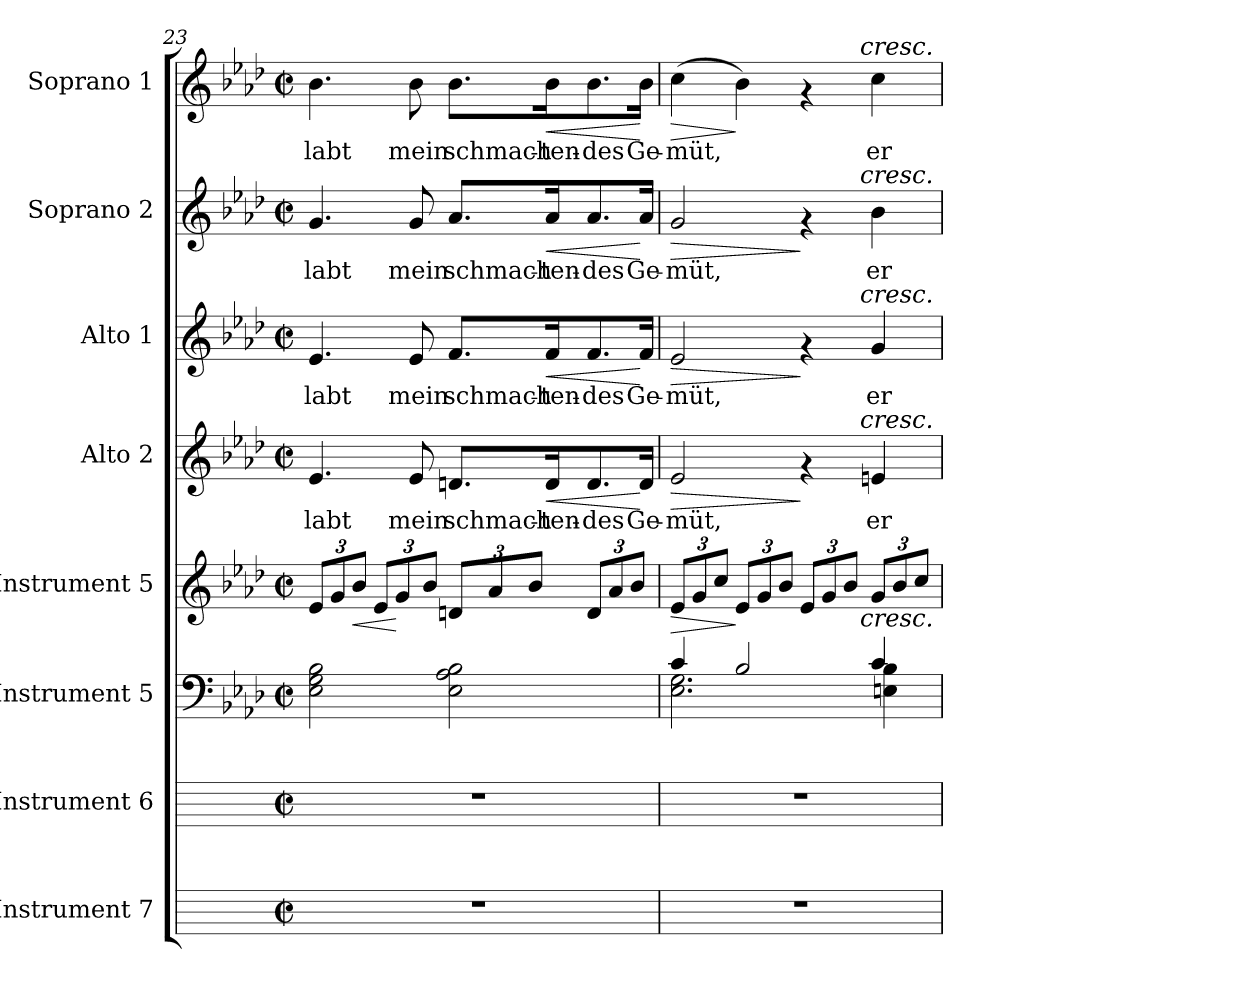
**kern	**kern	**kern	**kern	**dynam	**kern	**text	**dynam	**kern	**text	**dynam	**kern	**text	**dynam	**kern	**text	**dynam
*part8	*part7	*part6	*part5	*part5	*part4	*part4	*part4	*part3	*part3	*part3	*part2	*part2	*part2	*part1	*part1	*part1
*staff8	*staff7	*staff6	*staff5	*staff5	*staff4	*staff4	*staff4	*staff3	*staff3	*staff3	*staff2	*staff2	*staff2	*staff1	*staff1	*staff1
*I"Instrument 7	*I"Instrument 6	*I"Instrument 5	*I"Instrument 5	*	*I"Alto 2	*	*	*I"Alto 1	*	*	*I"Soprano 2	*	*	*I"Soprano 1	*	*
*	*	*clefF4	*clefG2	*	*clefG2	*	*	*clefG2	*	*	*clefG2	*	*	*clefG2	*	*
*k[]	*k[]	*k[b-e-a-d-]	*k[b-e-a-d-]	*	*k[b-e-a-d-]	*	*	*k[b-e-a-d-]	*	*	*k[b-e-a-d-]	*	*	*k[b-e-a-d-]	*	*
*C:	*C:	*A-:	*A-:	*	*A-:	*	*	*A-:	*	*	*A-:	*	*	*A-:	*	*
*M2/2	*M2/2	*M2/2	*M2/2	*	*M2/2	*	*	*M2/2	*	*	*M2/2	*	*	*M2/2	*	*
*met(c|)	*met(c|)	*met(c|)	*met(c|)	*	*met(c|)	*	*	*met(c|)	*	*	*met(c|)	*	*	*met(c|)	*	*
*	*	*	*Xbrackettup	*	*	*	*	*	*	*	*	*	*	*	*	*
=23	=23	=23	=23	=23	=23	=23	=23	=23	=23	=23	=23	=23	=23	=23	=23	=23
!	!	!	!	!	!	!LO:LY:b:cj	!	!	!LO:LY:b:cj	!	!	!LO:LY:b:cj	!	!	!LO:LY:b:cj	!
1r	1r	2G\ 2E-\ 2B-\	12e-/L	.	4.e-/	labt	.	4.e-/	labt	.	4.g/	labt	.	4.b-\	labt	.
.	.	.	12g/	.	.	.	.	.	.	.	.	.	.	.	.	.
!	!	!	!	!LO:HP:b	!	!	!	!	!	!	!	!	!	!	!	!
.	.	.	12b-/J	<	.	.	.	.	.	.	.	.	.	.	.	.
.	.	.	12e-/L	.	.	.	.	.	.	.	.	.	.	.	.	.
.	.	.	12g/	[	.	.	.	.	.	.	.	.	.	.	.	.
!	!	!	!	!	!	!LO:LY:b:cj	!	!	!LO:LY:b:cj	!	!	!LO:LY:b:cj	!	!	!LO:LY:b:cj	!
.	.	.	.	.	8e-/	mein	.	8e-/	mein	.	8g/	mein	.	8b-\	mein	.
.	.	.	12b-/J	.	.	.	.	.	.	.	.	.	.	.	.	.
!	!	!	!	!	!	!LO:LY:b:cj	!	!	!LO:LY:b:cj	!	!	!LO:LY:b:cj	!	!	!LO:LY:b:cj	!
.	.	2B-\ 2A-\ 2E-\	12dn/L	.	8.dn/L	schmach-	.	8.f/L	schmach-	.	8.a-/L	schmach-	.	8.b-\L	schmach-	.
.	.	.	12a-/	.	.	.	.	.	.	.	.	.	.	.	.	.
.	.	.	12b-/J	.	.	.	.	.	.	.	.	.	.	.	.	.
!	!	!	!	!	!	!LO:LY:b:cj	!LO:HP:b	!	!LO:LY:b:cj	!LO:HP:b	!	!LO:LY:b:cj	!LO:HP:b	!	!LO:LY:b:cj	!LO:HP:b
.	.	.	.	.	16d/K	-ten-	<	16f/K	-ten-	<	16a-/K	-ten-	<	16b-\K	-ten-	<
!	!	!	!	!	!	!LO:LY:b:cj	!	!	!LO:LY:b:cj	!	!	!LO:LY:b:cj	!	!	!LO:LY:b:cj	!
.	.	.	12d/L	.	8.d/	-des	.	8.f/	-des	.	8.a-/	-des	.	8.b-\	-des	.
.	.	.	12a-/	.	.	.	.	.	.	.	.	.	.	.	.	.
.	.	.	12b-/J	.	.	.	.	.	.	.	.	.	.	.	.	.
!	!	!	!	!	!	!LO:LY:b:cj	!	!	!LO:LY:b:cj	!	!	!LO:LY:b:cj	!	!	!LO:LY:b:cj	!
.	.	.	.	.	16d/Jk	Ge-	[	16f/Jk	Ge-	[	16a-/Jk	Ge-	[	16b-\Jk	Ge-	[
=24	=24	=24	=24	=24	=24	=24	=24	=24	=24	=24	=24	=24	=24	=24	=24	=24
*	*	*^	*	*	*	*	*	*	*	*	*	*	*	*	*	*
!	!	!	!	!	!LO:HP:b	!	!LO:LY:b:cj	!LO:HP:b	!	!LO:LY:b:cj	!LO:HP:b	!	!LO:LY:b:cj	!LO:HP:b	!	!LO:LY:b:cj	!LO:HP:b
*	*	*	*	*^	*	*^	*	*	*^	*	*	*^	*	*	*^	*	*
1r	1r	4c/	2.G\ 2.E-\	12e-/L	2ryy	>	2e-/	2ryy	-müt,	>	2e-/	2ryy	-müt,	>	2g/	2ryy	-müt,	>	(>4cc\	2ryy	-müt,	>
.	.	.	.	12g/	.	.	.	.	.	.	.	.	.	.	.	.	.	.	.	.	.	.
.	.	.	.	12cc/J	.	.	.	.	.	.	.	.	.	.	.	.	.	.	.	.	.	.
!	!	!	!	!	!	!	!	!	!	!	!	!	!	!	!	!	!	!	!	!	!LO:LY:b:cj	!
.	.	2B-/	.	12e-/L	.	]	.	.	.	.	.	.	.	.	.	.	.	.	4b-\)	.	.	]
.	.	.	.	12g/	.	.	.	.	.	.	.	.	.	.	.	.	.	.	.	.	.	.
.	.	.	.	12b-/J	.	.	.	.	.	.	.	.	.	.	.	.	.	.	.	.	.	.
.	.	.	.	12e-/L	8..ryy	.	4rf	8..ryy	.	]	4rf	8..ryy	.	]	4rf	8..ryy	.	]	4rf	8..ryy	.	.
.	.	.	.	12g/	.	.	.	.	.	.	.	.	.	.	.	.	.	.	.	.	.	.
.	.	.	.	12b-/J	.	.	.	.	.	.	.	.	.	.	.	.	.	.	.	.	.	.
!	!	!	!	!	!	!	!	!	!	!	!	!	!	!	!	!	!	!	!	!LO:TX:a:i:t=cresc.	!	!
!	!	!	!	!	!	!	!	!	!	!	!	!	!	!	!	!LO:TX:a:i:t=cresc.	!	!	!	!	!	!
!	!	!	!	!	!	!	!	!	!	!	!	!LO:TX:a:i:t=cresc.	!	!	!	!	!	!	!	!	!	!
!	!	!	!	!	!	!	!	!LO:TX:a:i:t=cresc.	!	!	!	!	!	!	!	!	!	!	!	!	!	!
!	!	!	!	!	!LO:TX:b:i:t=cresc.	!	!	!	!	!	!	!	!	!	!	!	!	!	!	!	!	!
.	.	.	.	.	4ryy	.	.	4ryy	.	.	.	4ryy	.	.	.	4ryy	.	.	.	4ryy	.	.
!	!	!	!	!	!	!	!	!	!LO:LY:b:cj	!	!	!	!LO:LY:b:cj	!	!	!	!LO:LY:b:cj	!	!	!	!LO:LY:b:cj	!
.	.	4c/	4B-\ 4En\	12g/L	.	.	4en/	.	er	.	4g/	.	er	.	4b-\	.	er	.	4cc\	.	er	.
.	.	.	.	12b-/	.	.	.	.	.	.	.	.	.	.	.	.	.	.	.	.	.	.
.	.	.	.	12cc/J	.	.	.	.	.	.	.	.	.	.	.	.	.	.	.	.	.	.
.	.	.	.	.	32ryy	.	.	32ryy	.	.	.	32ryy	.	.	.	32ryy	.	.	.	32ryy	.	.
*	*	*v	*v	*	*	*	*v	*v	*	*	*v	*v	*	*	*v	*v	*	*	*v	*v	*	*
*	*	*	*v	*v	*	*	*	*	*	*	*	*	*	*	*	*	*
=	=	=	=	=	=	=	=	=	=	=	=	=	=	=	=	=
*-	*-	*-	*-	*-	*-	*-	*-	*-	*-	*-	*-	*-	*-	*-	*-	*-
